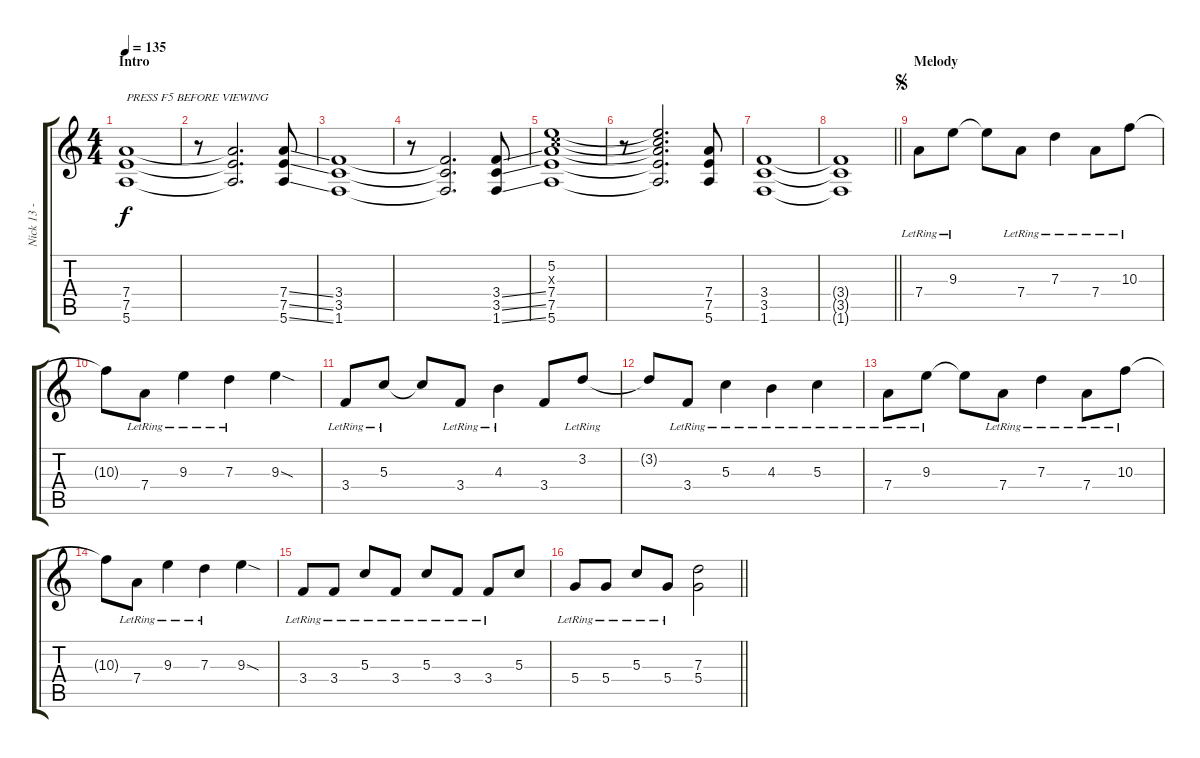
\track ("Nick 13 - Guitar" "Nick 13 - ") {instrument distortionguitar}
\staff {score tabs}
\tuning (E4 B3 G3 D3 A2 E2) {hide}
\ts (4 4)
\section ("" "Intro")
\tempo 135
\clef g2
\ks c
(7.4 7.5 5.6).1{txt "PRESS F5 BEFORE VIEWING" dy f instrument distortionguitar} |
r.8 (7.4{t} 7.5{t} 5.6{t}).2{d} (7.4{ss} 7.5{ss} 5.6{ss}).8 |
(3.4 3.5 1.6).1 |
r.8 (3.4{t} 3.5{t} 1.6{t}).2{d} (3.4{ss} 3.5{ss} 1.6{ss}).8 |
(5.2 5.3{x} 7.4 7.5 5.6).1 |
r.8 (5.2{t} 5.3{t} 7.4{t} 7.5{t} 5.6{t}).2{d} (7.4 7.5 5.6).8 |
(3.4 3.5 1.6).1 |
\barLineRight lightlight
(3.4{t} 3.5{t} 1.6{t}).1 |
\section ("" "Melody")
\jump segno
7.4{lr}.8 9.3{lr}.8 9.3{t}.8 7.4{lr}.8 7.3{lr}.4 7.4{lr}.8 10.3{lr}.8 |
10.3{t}.8 7.4{lr}.8 9.3{lr}.4 7.3{lr}.4 9.3{sod}.4 |
3.4{lr}.8 5.3{lr}.8 5.3{t}.8 3.4{lr}.8 4.3{lr}.4 3.4.8 3.2{lr}.8 |
3.2{t}.8 3.4{lr}.8 5.3{lr}.4 4.3{lr}.4 5.3{lr}.4 |
7.4{lr}.8 9.3{lr}.8 9.3{t}.8 7.4{lr}.8 7.3{lr}.4 7.4{lr}.8 10.3{lr}.8 |
10.3{t}.8 7.4{lr}.8 9.3{lr}.4 7.3{lr}.4 9.3{sod}.4 |
3.4{lr}.8 3.4{lr}.8 5.3{lr}.8 3.4{lr}.8 5.3{lr}.8 3.4{lr}.8 3.4{lr}.8 5.3.8 |
\barLineRight lightlight
5.4{lr}.8 5.4{lr}.8 5.3{lr}.8 5.4{lr}.8 (7.3 5.4).2
